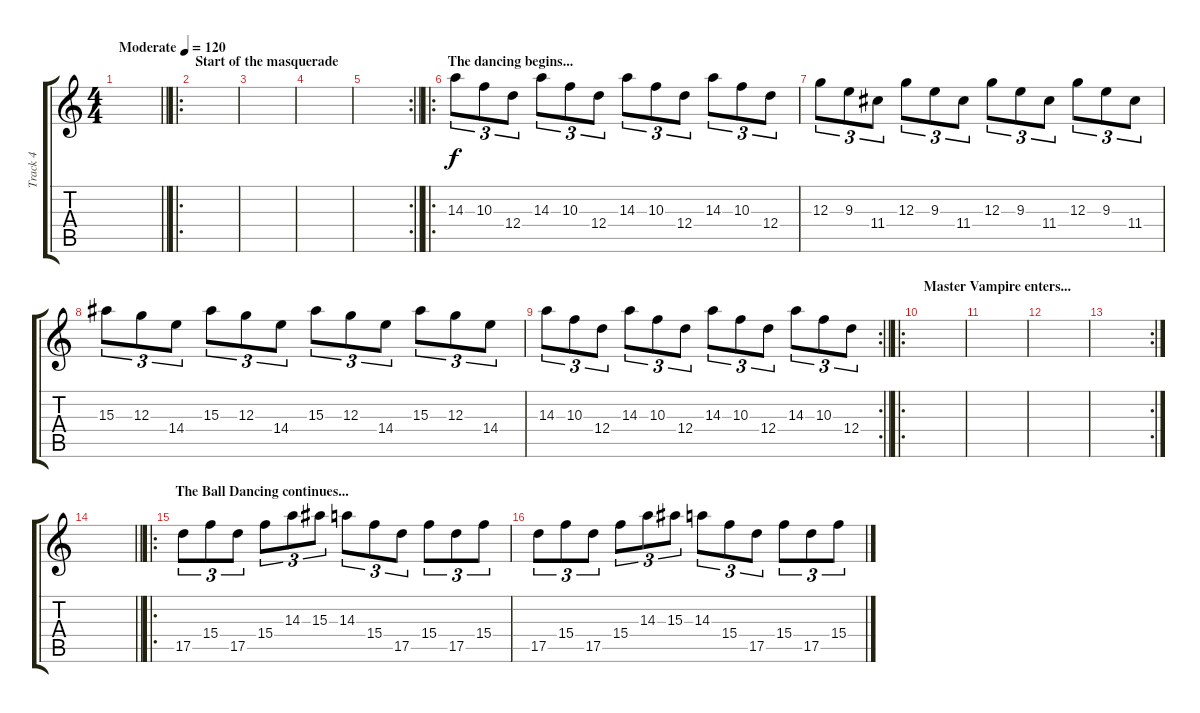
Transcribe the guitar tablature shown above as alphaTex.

\track ("Track 4" "Track 4") {instrument distortionguitar}
\staff {score tabs}
\tuning (E4 B3 G3 D3 A2 D2) {hide}
\ts (4 4)
\tempo (120 "Moderate")
\clef g2
\barLineRight lightlight
\ks c
|
\ro
\section ("" "Start of the masquerade")
|
|
|
\rc 2
\barLineRight lightlight
|
\ro
\section ("" "The dancing begins...")
14.3.8{tu (3 2)} 10.3.8{tu (3 2)} 12.4.8{tu (3 2)} 14.3.8{tu (3 2)} 10.3.8{tu (3 2)} 12.4.8{tu (3 2)} 14.3.8{tu (3 2)} 10.3.8{tu (3 2)} 12.4.8{tu (3 2)} 14.3.8{tu (3 2)} 10.3.8{tu (3 2)} 12.4.8{tu (3 2)} |
12.3.8{tu (3 2)} 9.3.8{tu (3 2)} 11.4.8{tu (3 2)} 12.3.8{tu (3 2)} 9.3.8{tu (3 2)} 11.4.8{tu (3 2)} 12.3.8{tu (3 2)} 9.3.8{tu (3 2)} 11.4.8{tu (3 2)} 12.3.8{tu (3 2)} 9.3.8{tu (3 2)} 11.4.8{tu (3 2)} |
15.3.8{tu (3 2)} 12.3.8{tu (3 2)} 14.4.8{tu (3 2)} 15.3.8{tu (3 2)} 12.3.8{tu (3 2)} 14.4.8{tu (3 2)} 15.3.8{tu (3 2)} 12.3.8{tu (3 2)} 14.4.8{tu (3 2)} 15.3.8{tu (3 2)} 12.3.8{tu (3 2)} 14.4.8{tu (3 2)} |
\rc 2
\barLineRight lightlight
14.3.8{tu (3 2)} 10.3.8{tu (3 2)} 12.4.8{tu (3 2)} 14.3.8{tu (3 2)} 10.3.8{tu (3 2)} 12.4.8{tu (3 2)} 14.3.8{tu (3 2)} 10.3.8{tu (3 2)} 12.4.8{tu (3 2)} 14.3.8{tu (3 2)} 10.3.8{tu (3 2)} 12.4.8{tu (3 2)} |
\ro
\section ("" "Master Vampire enters...")
|
|
|
\rc 2
|
\barLineRight lightlight
|
\ro
\section ("" "The Ball Dancing continues...")
17.5.8{tu (3 2)} 15.4.8{tu (3 2)} 17.5.8{tu (3 2)} 15.4.8{tu (3 2)} 14.3.8{tu (3 2)} 15.3.8{tu (3 2)} 14.3.8{tu (3 2)} 15.4.8{tu (3 2)} 17.5.8{tu (3 2)} 15.4.8{tu (3 2)} 17.5.8{tu (3 2)} 15.4.8{tu (3 2)} |
17.5.8{tu (3 2)} 15.4.8{tu (3 2)} 17.5.8{tu (3 2)} 15.4.8{tu (3 2)} 14.3.8{tu (3 2)} 15.3.8{tu (3 2)} 14.3.8{tu (3 2)} 15.4.8{tu (3 2)} 17.5.8{tu (3 2)} 15.4.8{tu (3 2)} 17.5.8{tu (3 2)} 15.4.8{tu (3 2)}
